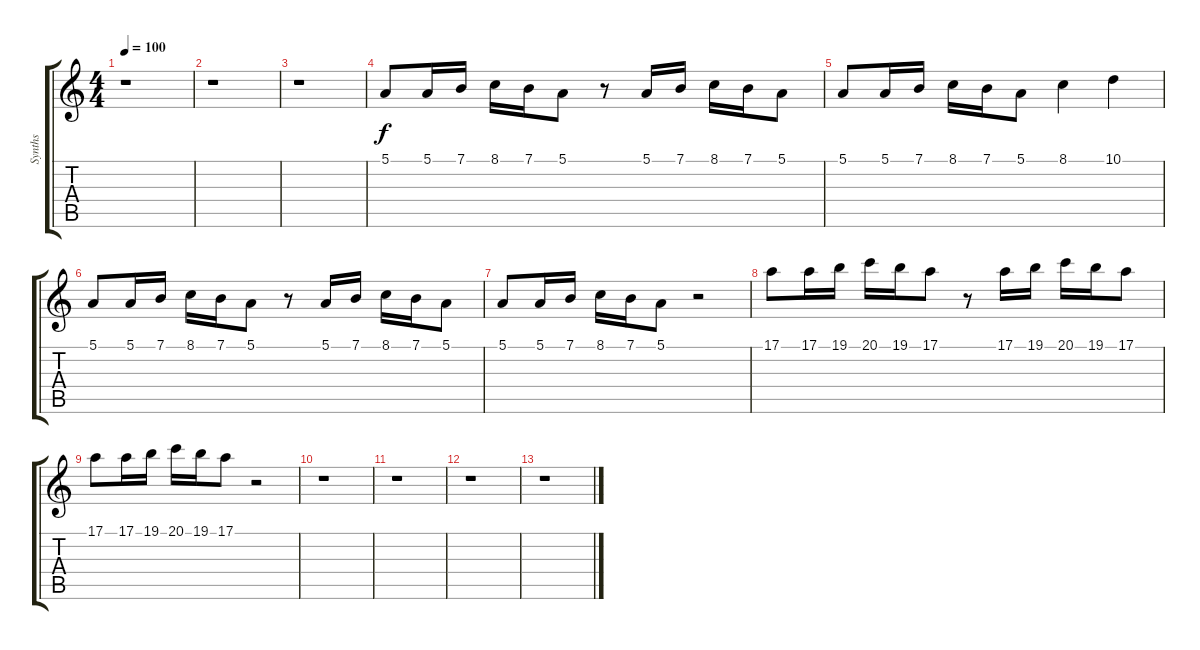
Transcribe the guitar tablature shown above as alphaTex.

\track ("Synths" "Synths") {instrument cello}
\staff {score tabs}
\tuning (E4 B3 G3 D3 A2 E2) {hide}
\ts (4 4)
\tempo 100
\clef g2
\ks c
r.1{dy f} |
r.1 |
r.1 |
5.1.8 5.1.16 7.1.16 8.1.16 7.1.16 5.1.8 r.8 5.1.16 7.1.16 8.1.16 7.1.16 5.1.8 |
5.1.8 5.1.16 7.1.16 8.1.16 7.1.16 5.1.8 8.1.4 10.1.4 |
5.1.8 5.1.16 7.1.16 8.1.16 7.1.16 5.1.8 r.8 5.1.16 7.1.16 8.1.16 7.1.16 5.1.8 |
5.1.8 5.1.16 7.1.16 8.1.16 7.1.16 5.1.8 r.2 |
17.1.8 17.1.16 19.1.16 20.1.16 19.1.16 17.1.8 r.8 17.1.16 19.1.16 20.1.16 19.1.16 17.1.8 |
17.1.8 17.1.16 19.1.16 20.1.16 19.1.16 17.1.8 r.2 |
r.1 |
r.1 |
r.1 |
r.1
